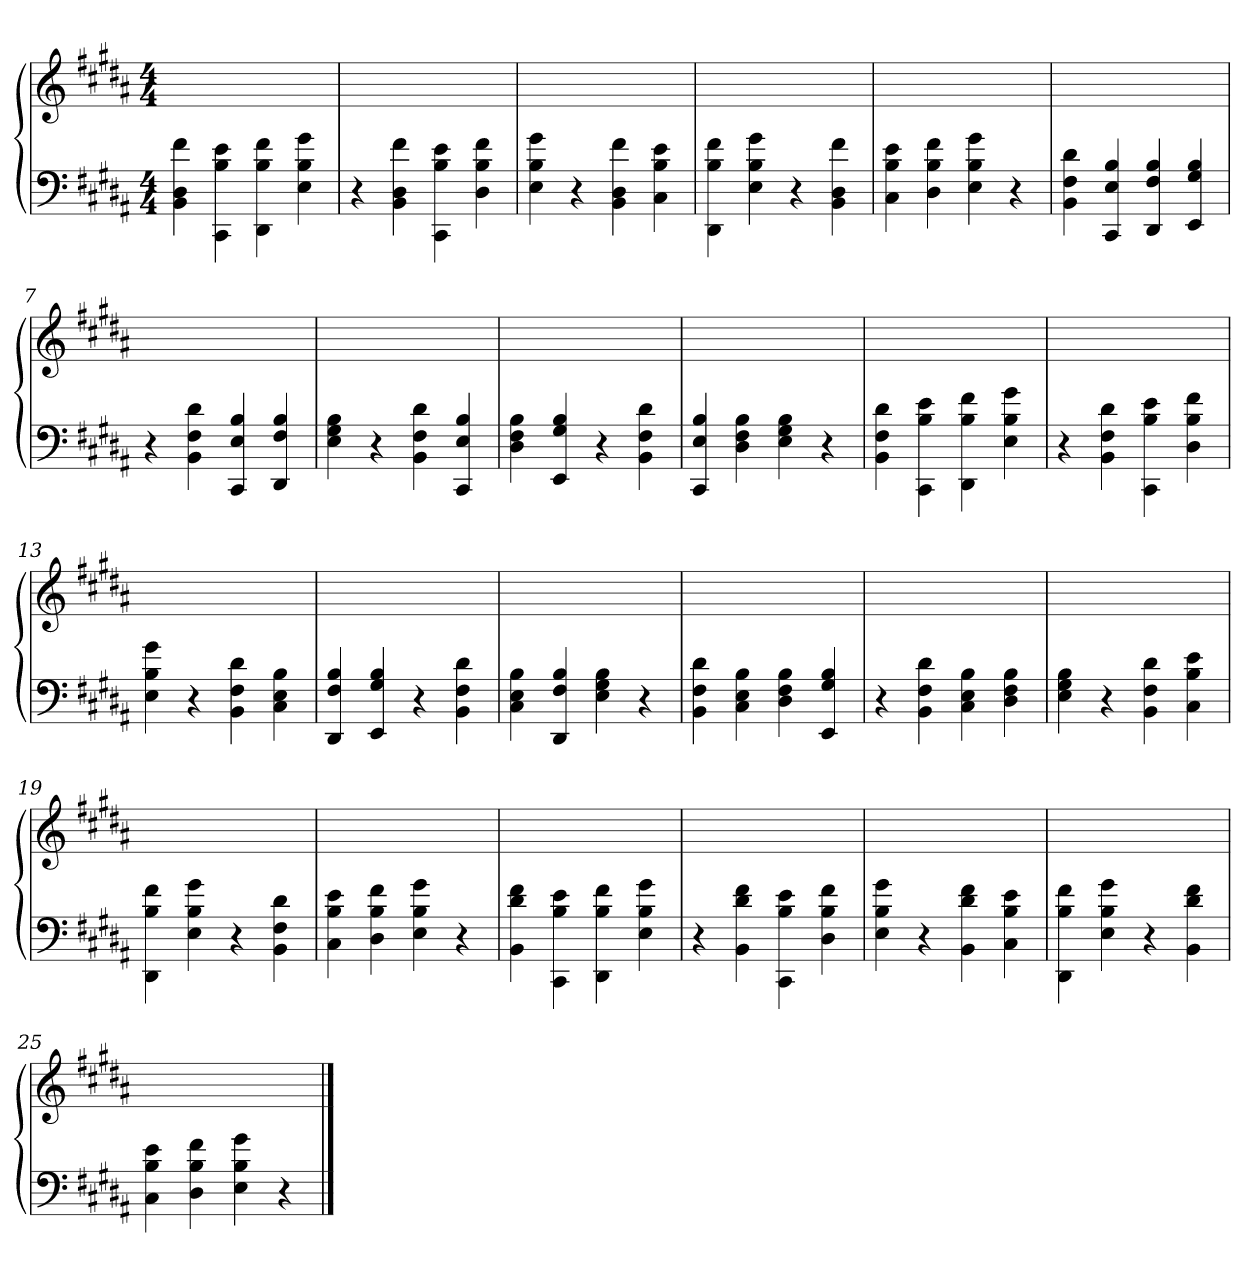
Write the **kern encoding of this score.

**kern	**kern
*part2	*part1
*staff2	*staff1
*clefF4	*clefG2
*k[f#c#g#d#a#]	*k[f#c#g#d#a#]
*B:	*B:
*M4/4	*M4/4
*MM60	*MM60
=1	=1
4BB 4D# 4f#	1ryy
4CC# 4B 4e	.
4DD# 4B 4f#	.
4E 4B 4g#	.
=2	=2
4r	1ryy
4BB 4D# 4f#	.
4CC# 4B 4e	.
4D# 4B 4f#	.
=3	=3
4E 4B 4g#	1ryy
4r	.
4BB 4D# 4f#	.
4C# 4B 4e	.
=4	=4
4DD# 4B 4f#	1ryy
4E 4B 4g#	.
4r	.
4BB 4D# 4f#	.
=5	=5
4C# 4B 4e	1ryy
4D# 4B 4f#	.
4E 4B 4g#	.
4r	.
=6	=6
4BB 4F# 4d#	1ryy
4CC# 4E 4B	.
4DD# 4F# 4B	.
4EE 4G# 4B	.
=7	=7
4r	1ryy
4BB 4F# 4d#	.
4CC# 4E 4B	.
4DD# 4F# 4B	.
=8	=8
4E 4G# 4B	1ryy
4r	.
4BB 4F# 4d#	.
4CC# 4E 4B	.
=9	=9
4D# 4F# 4B	1ryy
4EE 4G# 4B	.
4r	.
4BB 4F# 4d#	.
=10	=10
4CC# 4E 4B	1ryy
4D# 4F# 4B	.
4E 4G# 4B	.
4r	.
=11	=11
4BB 4F# 4d#	1ryy
4CC# 4B 4e	.
4DD# 4B 4f#	.
4E 4B 4g#	.
=12	=12
4r	1ryy
4BB 4F# 4d#	.
4CC# 4B 4e	.
4D# 4B 4f#	.
=13	=13
4E 4B 4g#	1ryy
4r	.
4BB 4F# 4d#	.
4C# 4E 4B	.
=14	=14
4DD# 4F# 4B	1ryy
4EE 4G# 4B	.
4r	.
4BB 4F# 4d#	.
=15	=15
4C# 4E 4B	1ryy
4DD# 4F# 4B	.
4E 4G# 4B	.
4r	.
=16	=16
4BB 4F# 4d#	1ryy
4C# 4E 4B	.
4D# 4F# 4B	.
4EE 4G# 4B	.
=17	=17
4r	1ryy
4BB 4F# 4d#	.
4C# 4E 4B	.
4D# 4F# 4B	.
=18	=18
4E 4G# 4B	1ryy
4r	.
4BB 4F# 4d#	.
4C# 4B 4e	.
=19	=19
4DD# 4B 4f#	1ryy
4E 4B 4g#	.
4r	.
4BB 4F# 4d#	.
=20	=20
4C# 4B 4e	1ryy
4D# 4B 4f#	.
4E 4B 4g#	.
4r	.
=21	=21
4BB 4d# 4f#	1ryy
4CC# 4B 4e	.
4DD# 4B 4f#	.
4E 4B 4g#	.
=22	=22
4r	1ryy
4BB 4d# 4f#	.
4CC# 4B 4e	.
4D# 4B 4f#	.
=23	=23
4E 4B 4g#	1ryy
4r	.
4BB 4d# 4f#	.
4C# 4B 4e	.
=24	=24
4DD# 4B 4f#	1ryy
4E 4B 4g#	.
4r	.
4BB 4d# 4f#	.
=25	=25
4C# 4B 4e	1ryy
4D# 4B 4f#	.
4E 4B 4g#	.
4r	.
==	==
*-	*-
